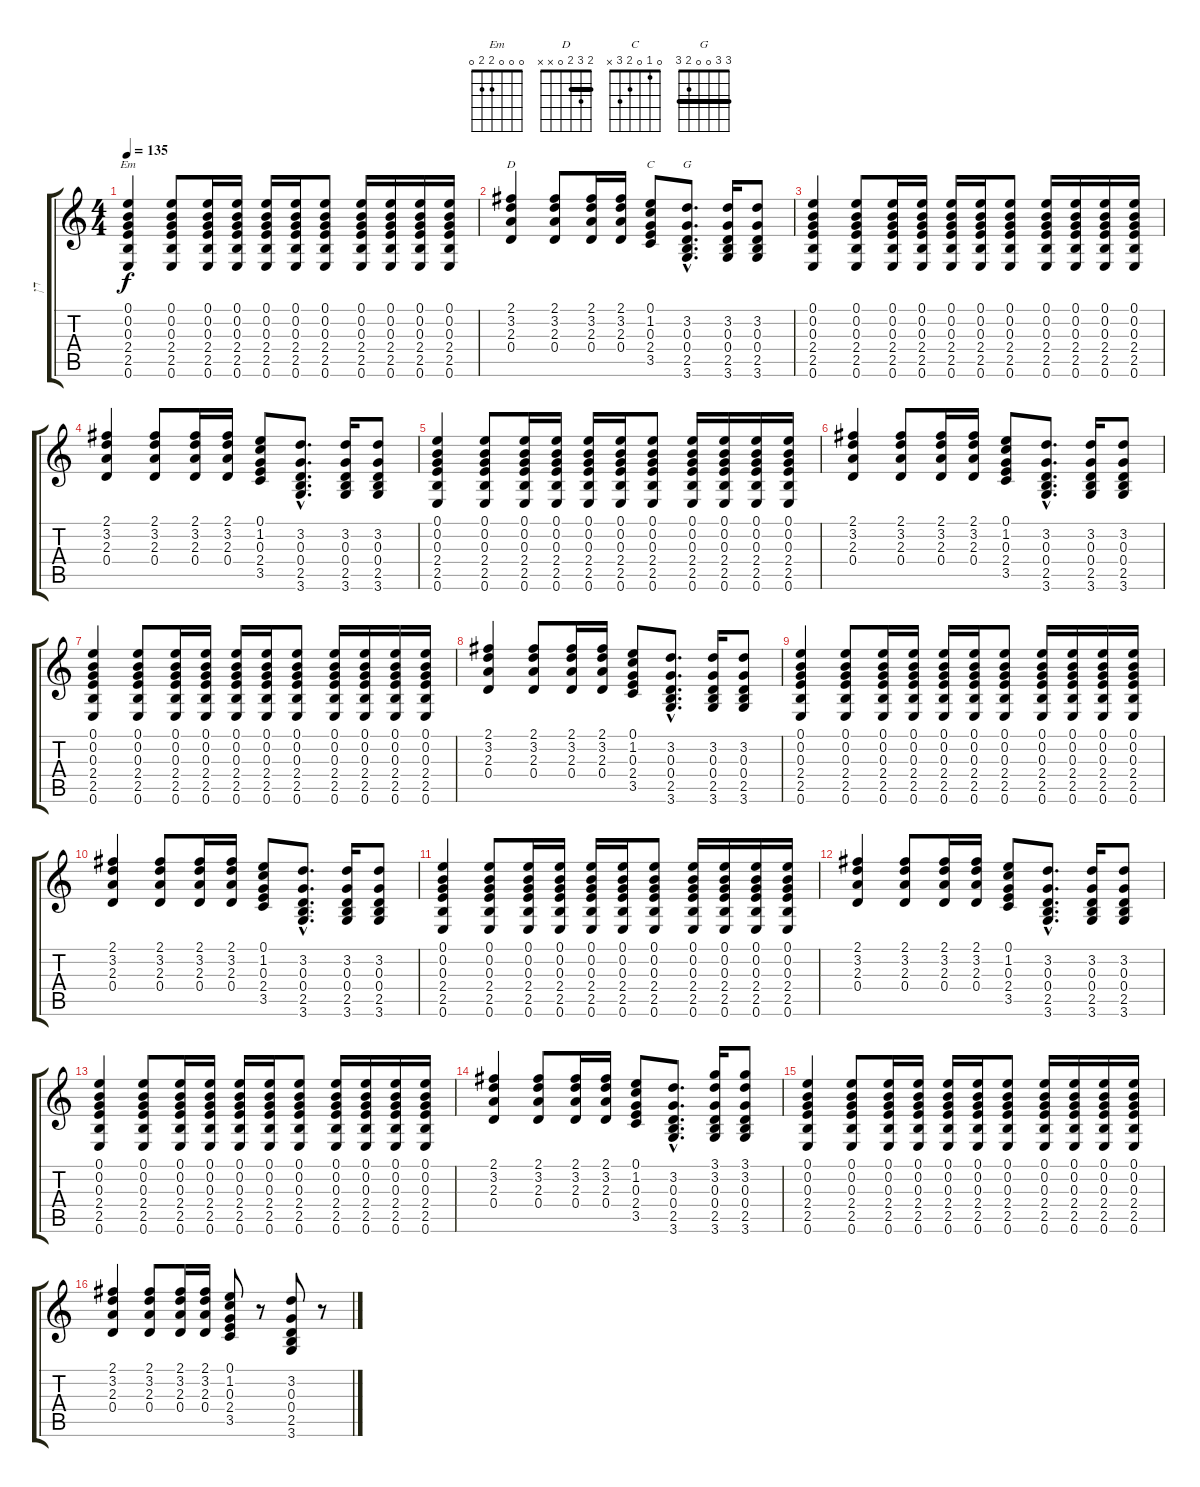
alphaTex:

\track ("דן" "דן") {instrument acousticguitarnylon}
\staff {score tabs}
\tuning (E4 B3 G3 D3 A2 E2) {hide}
\chord ("Em" 0 0 0 2 2 0)
\chord ("D" 2 3 2 0 x x) {barre 2}
\chord ("C" 0 1 0 2 3 x)
\chord ("G" 3 3 0 0 2 3) {barre 3}
\ts (4 4)
\tempo 135
\clef g2
\ks c
(0.1 0.2 0.3 2.4 2.5 0.6).4{ch "Em" dy f instrument acousticguitarnylon} (0.1 0.2 0.3 2.4 2.5 0.6).8 (0.1 0.2 0.3 2.4 2.5 0.6).16 (0.1 0.2 0.3 2.4 2.5 0.6).16 (0.1 0.2 0.3 2.4 2.5 0.6).16 (0.1 0.2 0.3 2.4 2.5 0.6).16 (0.1 0.2 0.3 2.4 2.5 0.6).8 (0.1 0.2 0.3 2.4 2.5 0.6).16 (0.1 0.2 0.3 2.4 2.5 0.6).16 (0.1 0.2 0.3 2.4 2.5 0.6).16 (0.1 0.2 0.3 2.4 2.5 0.6).16 |
(2.1 3.2 2.3 0.4).4{ch "D"} (2.1 3.2 2.3 0.4).8 (2.1 3.2 2.3 0.4).16 (2.1 3.2 2.3 0.4).16 (0.1 1.2 0.3 2.4 3.5).8{ch "C"} (3.2{hac} 0.3{hac} 0.4{hac} 2.5{hac} 3.6{hac}).8{d ch "G"} (3.2 0.3 0.4 2.5 3.6).16 (3.2 0.3 0.4 2.5 3.6).8 |
(0.1 0.2 0.3 2.4 2.5 0.6).4 (0.1 0.2 0.3 2.4 2.5 0.6).8 (0.1 0.2 0.3 2.4 2.5 0.6).16 (0.1 0.2 0.3 2.4 2.5 0.6).16 (0.1 0.2 0.3 2.4 2.5 0.6).16 (0.1 0.2 0.3 2.4 2.5 0.6).16 (0.1 0.2 0.3 2.4 2.5 0.6).8 (0.1 0.2 0.3 2.4 2.5 0.6).16 (0.1 0.2 0.3 2.4 2.5 0.6).16 (0.1 0.2 0.3 2.4 2.5 0.6).16 (0.1 0.2 0.3 2.4 2.5 0.6).16 |
(2.1 3.2 2.3 0.4).4 (2.1 3.2 2.3 0.4).8 (2.1 3.2 2.3 0.4).16 (2.1 3.2 2.3 0.4).16 (0.1 1.2 0.3 2.4 3.5).8 (3.2{hac} 0.3{hac} 0.4{hac} 2.5{hac} 3.6{hac}).8{d} (3.2 0.3 0.4 2.5 3.6).16 (3.2 0.3 0.4 2.5 3.6).8 |
(0.1 0.2 0.3 2.4 2.5 0.6).4 (0.1 0.2 0.3 2.4 2.5 0.6).8 (0.1 0.2 0.3 2.4 2.5 0.6).16 (0.1 0.2 0.3 2.4 2.5 0.6).16 (0.1 0.2 0.3 2.4 2.5 0.6).16 (0.1 0.2 0.3 2.4 2.5 0.6).16 (0.1 0.2 0.3 2.4 2.5 0.6).8 (0.1 0.2 0.3 2.4 2.5 0.6).16 (0.1 0.2 0.3 2.4 2.5 0.6).16 (0.1 0.2 0.3 2.4 2.5 0.6).16 (0.1 0.2 0.3 2.4 2.5 0.6).16 |
(2.1 3.2 2.3 0.4).4 (2.1 3.2 2.3 0.4).8 (2.1 3.2 2.3 0.4).16 (2.1 3.2 2.3 0.4).16 (0.1 1.2 0.3 2.4 3.5).8 (3.2{hac} 0.3{hac} 0.4{hac} 2.5{hac} 3.6{hac}).8{d} (3.2 0.3 0.4 2.5 3.6).16 (3.2 0.3 0.4 2.5 3.6).8 |
(0.1 0.2 0.3 2.4 2.5 0.6).4 (0.1 0.2 0.3 2.4 2.5 0.6).8 (0.1 0.2 0.3 2.4 2.5 0.6).16 (0.1 0.2 0.3 2.4 2.5 0.6).16 (0.1 0.2 0.3 2.4 2.5 0.6).16 (0.1 0.2 0.3 2.4 2.5 0.6).16 (0.1 0.2 0.3 2.4 2.5 0.6).8 (0.1 0.2 0.3 2.4 2.5 0.6).16 (0.1 0.2 0.3 2.4 2.5 0.6).16 (0.1 0.2 0.3 2.4 2.5 0.6).16 (0.1 0.2 0.3 2.4 2.5 0.6).16 |
(2.1 3.2 2.3 0.4).4 (2.1 3.2 2.3 0.4).8 (2.1 3.2 2.3 0.4).16 (2.1 3.2 2.3 0.4).16 (0.1 1.2 0.3 2.4 3.5).8 (3.2{hac} 0.3{hac} 0.4{hac} 2.5{hac} 3.6{hac}).8{d} (3.2 0.3 0.4 2.5 3.6).16 (3.2 0.3 0.4 2.5 3.6).8 |
(0.1 0.2 0.3 2.4 2.5 0.6).4 (0.1 0.2 0.3 2.4 2.5 0.6).8 (0.1 0.2 0.3 2.4 2.5 0.6).16 (0.1 0.2 0.3 2.4 2.5 0.6).16 (0.1 0.2 0.3 2.4 2.5 0.6).16 (0.1 0.2 0.3 2.4 2.5 0.6).16 (0.1 0.2 0.3 2.4 2.5 0.6).8 (0.1 0.2 0.3 2.4 2.5 0.6).16 (0.1 0.2 0.3 2.4 2.5 0.6).16 (0.1 0.2 0.3 2.4 2.5 0.6).16 (0.1 0.2 0.3 2.4 2.5 0.6).16 |
(2.1 3.2 2.3 0.4).4 (2.1 3.2 2.3 0.4).8 (2.1 3.2 2.3 0.4).16 (2.1 3.2 2.3 0.4).16 (0.1 1.2 0.3 2.4 3.5).8 (3.2{hac} 0.3{hac} 0.4{hac} 2.5{hac} 3.6{hac}).8{d} (3.2 0.3 0.4 2.5 3.6).16 (3.2 0.3 0.4 2.5 3.6).8 |
(0.1 0.2 0.3 2.4 2.5 0.6).4 (0.1 0.2 0.3 2.4 2.5 0.6).8 (0.1 0.2 0.3 2.4 2.5 0.6).16 (0.1 0.2 0.3 2.4 2.5 0.6).16 (0.1 0.2 0.3 2.4 2.5 0.6).16 (0.1 0.2 0.3 2.4 2.5 0.6).16 (0.1 0.2 0.3 2.4 2.5 0.6).8 (0.1 0.2 0.3 2.4 2.5 0.6).16 (0.1 0.2 0.3 2.4 2.5 0.6).16 (0.1 0.2 0.3 2.4 2.5 0.6).16 (0.1 0.2 0.3 2.4 2.5 0.6).16 |
(2.1 3.2 2.3 0.4).4 (2.1 3.2 2.3 0.4).8 (2.1 3.2 2.3 0.4).16 (2.1 3.2 2.3 0.4).16 (0.1 1.2 0.3 2.4 3.5).8 (3.2{hac} 0.3{hac} 0.4{hac} 2.5{hac} 3.6{hac}).8{d} (3.2 0.3 0.4 2.5 3.6).16 (3.2 0.3 0.4 2.5 3.6).8 |
(0.1 0.2 0.3 2.4 2.5 0.6).4 (0.1 0.2 0.3 2.4 2.5 0.6).8 (0.1 0.2 0.3 2.4 2.5 0.6).16 (0.1 0.2 0.3 2.4 2.5 0.6).16 (0.1 0.2 0.3 2.4 2.5 0.6).16 (0.1 0.2 0.3 2.4 2.5 0.6).16 (0.1 0.2 0.3 2.4 2.5 0.6).8 (0.1 0.2 0.3 2.4 2.5 0.6).16 (0.1 0.2 0.3 2.4 2.5 0.6).16 (0.1 0.2 0.3 2.4 2.5 0.6).16 (0.1 0.2 0.3 2.4 2.5 0.6).16 |
(2.1 3.2 2.3 0.4).4 (2.1 3.2 2.3 0.4).8 (2.1 3.2 2.3 0.4).16 (2.1 3.2 2.3 0.4).16 (0.1 1.2 0.3 2.4 3.5).8 (3.2{hac} 0.3{hac} 0.4{hac} 2.5{hac} 3.6{hac}).8{d} (3.1 3.2 0.3 0.4 2.5 3.6).16 (3.1 3.2 0.3 0.4 2.5 3.6).8 |
(0.1 0.2 0.3 2.4 2.5 0.6).4 (0.1 0.2 0.3 2.4 2.5 0.6).8 (0.1 0.2 0.3 2.4 2.5 0.6).16 (0.1 0.2 0.3 2.4 2.5 0.6).16 (0.1 0.2 0.3 2.4 2.5 0.6).16 (0.1 0.2 0.3 2.4 2.5 0.6).16 (0.1 0.2 0.3 2.4 2.5 0.6).8 (0.1 0.2 0.3 2.4 2.5 0.6).16 (0.1 0.2 0.3 2.4 2.5 0.6).16 (0.1 0.2 0.3 2.4 2.5 0.6).16 (0.1 0.2 0.3 2.4 2.5 0.6).16 |
(2.1 3.2 2.3 0.4).4 (2.1 3.2 2.3 0.4).8 (2.1 3.2 2.3 0.4).16 (2.1 3.2 2.3 0.4).16 (0.1 1.2 0.3 2.4 3.5).8 r.8 (3.2 0.3 0.4 2.5 3.6).8 r.8
